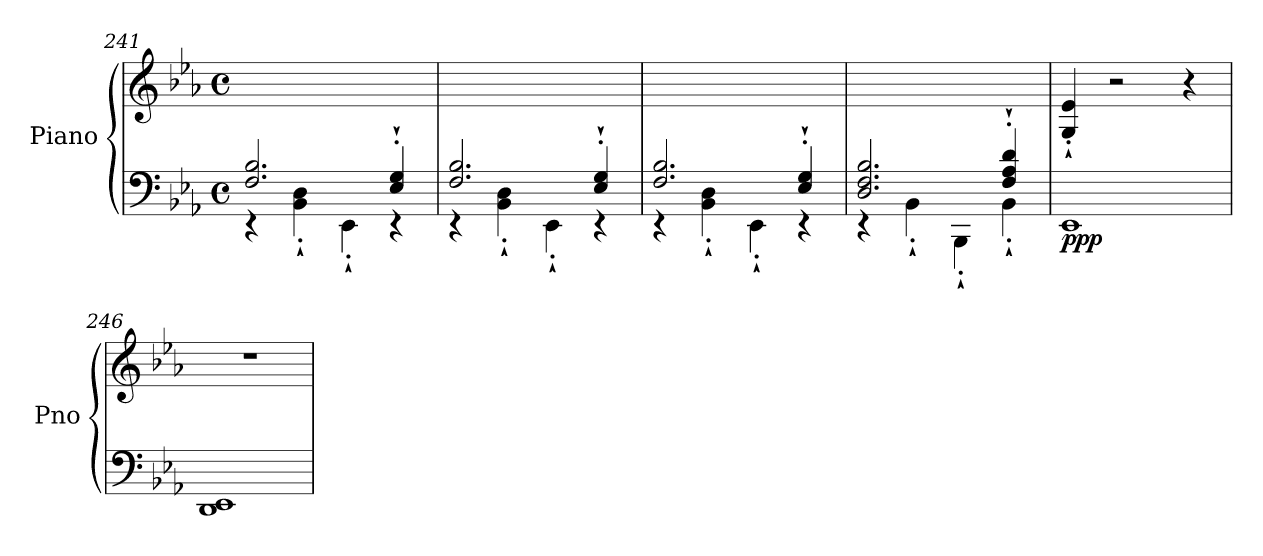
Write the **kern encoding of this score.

**kern	**kern	**dynam
*part1	*part1	*part1
*staff2	*staff1	*staff1/2
*I"Piano	*	*
*I'Pno	*	*
!!LO:LB:g=z
*clefF4	*clefG2	*
*k[b-e-a-]	*k[b-e-a-]	*
*M4/4	*M4/4	*
*met(c)	*met(c)	*
=241	=241	=241
*^	*	*
2.F/ 2.B-/	4rEE	1ryy	.
.	4BB-\'` 4D\'`	.	.
.	4EE-'`\	.	.
4E-/'` 4G/'`	4rEE	.	.
=242	=242	=242	=242
2.F/ 2.B-/	4rEE	1ryy	.
.	4BB-\'` 4D\'`	.	.
.	4EE-'`\	.	.
4E-/'` 4G/'`	4rEE	.	.
=243	=243	=243	=243
2.F/ 2.B-/	4rEE	1ryy	.
.	4BB-\'` 4D\'`	.	.
.	4EE-'`\	.	.
4E-/'` 4G/'`	4rEE	.	.
=244	=244	=244	=244
!	!	!	!LO:DY:b
2.D/ 2.F/ 2.B-/	4rEE	1ryy	other-dynamics
.	4BB-'`\	.	.
.	4BBB-'`\	.	.
4F/'` 4A-/'` 4d/'`	4BB-'`\	.	.
=245	=245	=245	=245
!	!	!	!LO:DY:b=2
!	!	!	!LO:DY:n=1:b
*v	*v	*	*
1EE-	4G/'` 4e-/'`	pp p
.	2r	.
.	4r	.
=246	=246	=246
1DD 1EE-	1r	.
=	=	=
*-	*-	*-
